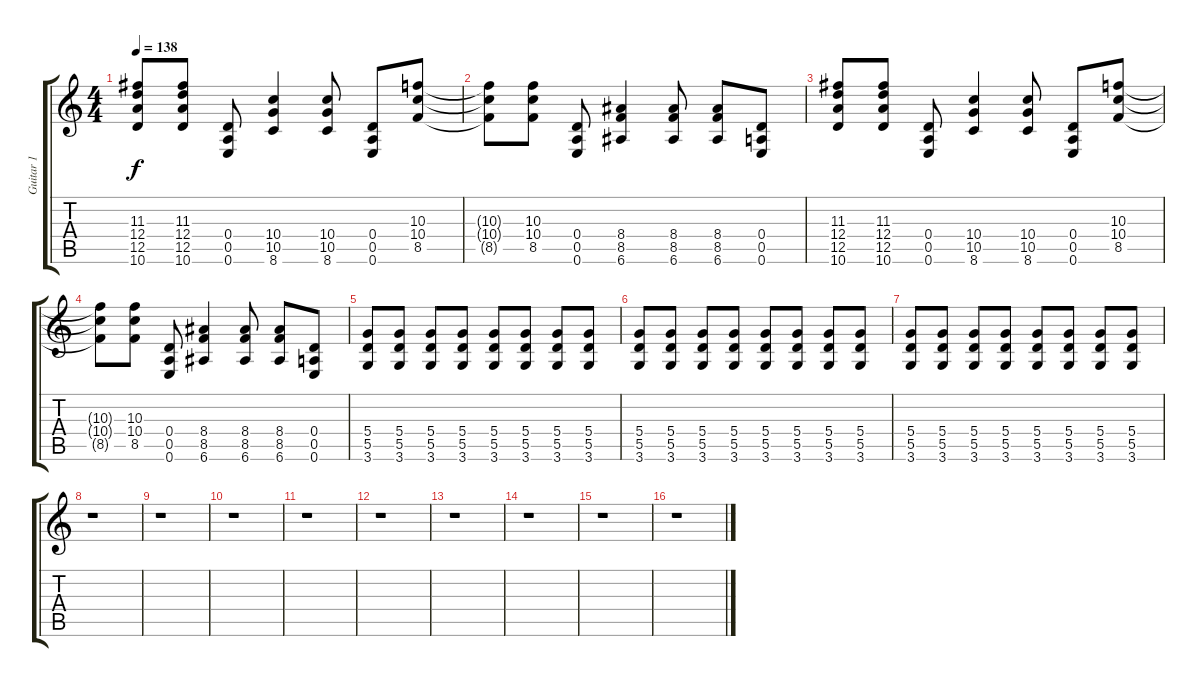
\track ("Guitar 1" "Guitar 1") {instrument overdrivenguitar}
\staff {score tabs}
\tuning (E4 B3 G3 D3 A2 E2) {hide}
\ts (4 4)
\tempo 138
\clef g2
\ks c
(11.3 12.4 12.5 10.6).8{dy f} (11.3 12.4 12.5 10.6).8 (0.4 0.5 0.6).8 (10.4 10.5 8.6).4 (10.4 10.5 8.6).8 (0.4 0.5 0.6).8 (10.3 10.4 8.5).8 |
(10.3{t} 10.4{t} 8.5{t}).8 (10.3 10.4 8.5).8 (0.4 0.5 0.6).8 (8.4 8.5 6.6).4 (8.4 8.5 6.6).8 (8.4 8.5 6.6).8 (0.4 0.5 0.6).8 |
(11.3 12.4 12.5 10.6).8 (11.3 12.4 12.5 10.6).8 (0.4 0.5 0.6).8 (10.4 10.5 8.6).4 (10.4 10.5 8.6).8 (0.4 0.5 0.6).8 (10.3 10.4 8.5).8 |
(10.3{t} 10.4{t} 8.5{t}).8 (10.3 10.4 8.5).8 (0.4 0.5 0.6).8 (8.4 8.5 6.6).4 (8.4 8.5 6.6).8 (8.4 8.5 6.6).8 (0.4 0.5 0.6).8 |
(5.4 5.5 3.6).8 (5.4 5.5 3.6).8 (5.4 5.5 3.6).8 (5.4 5.5 3.6).8 (5.4 5.5 3.6).8 (5.4 5.5 3.6).8 (5.4 5.5 3.6).8 (5.4 5.5 3.6).8 |
(5.4 5.5 3.6).8 (5.4 5.5 3.6).8 (5.4 5.5 3.6).8 (5.4 5.5 3.6).8 (5.4 5.5 3.6).8 (5.4 5.5 3.6).8 (5.4 5.5 3.6).8 (5.4 5.5 3.6).8 |
(5.4 5.5 3.6).8 (5.4 5.5 3.6).8 (5.4 5.5 3.6).8 (5.4 5.5 3.6).8 (5.4 5.5 3.6).8 (5.4 5.5 3.6).8 (5.4 5.5 3.6).8 (5.4 5.5 3.6).8 |
r.1 |
r.1 |
r.1 |
r.1 |
r.1 |
r.1 |
r.1 |
r.1 |
r.1
